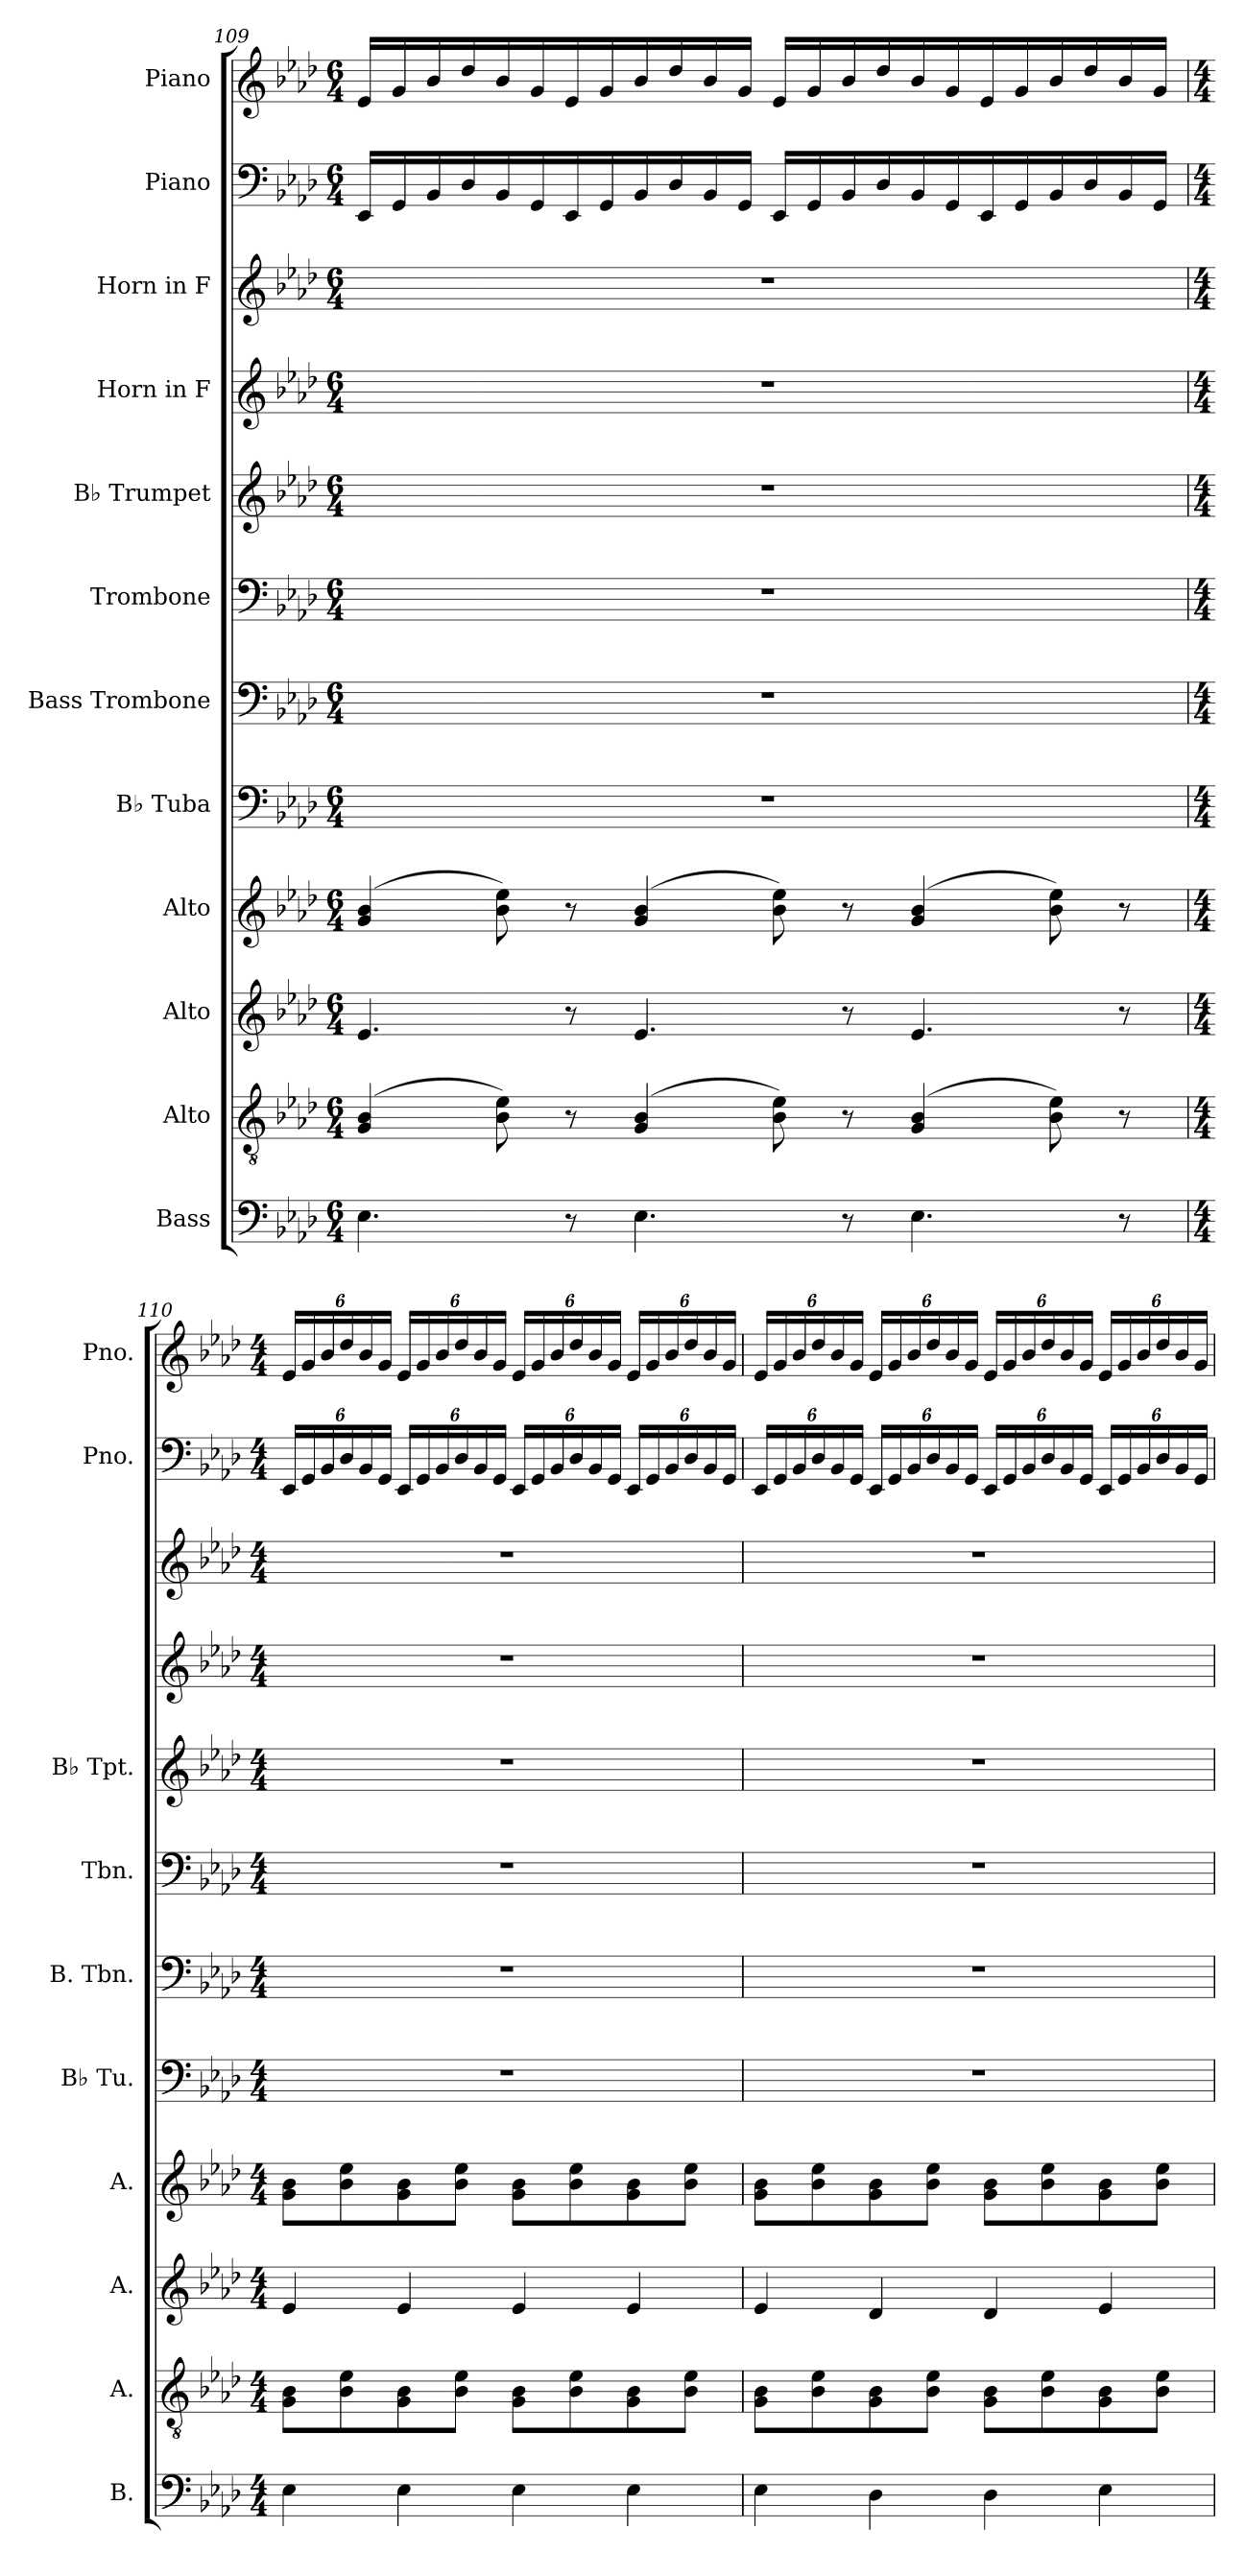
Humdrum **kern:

**kern	**kern	**kern	**kern	**kern	**kern	**kern	**kern	**kern	**kern	**kern	**kern
*part12	*part11	*part10	*part9	*part8	*part7	*part6	*part5	*part4	*part3	*part2	*part1
*staff12	*staff11	*staff10	*staff9	*staff8	*staff7	*staff6	*staff5	*staff4	*staff3	*staff2	*staff1
*I"Bass	*I"Alto	*I"Alto	*I"Alto	*I"B♭ Tuba	*I"Bass Trombone	*I"Trombone	*I"B♭ Trumpet	*I"Horn in F	*I"Horn in F	*I"Piano	*I"Piano
*I'B.	*I'A.	*I'A.	*I'A.	*I'B♭ Tu.	*I'B. Tbn.	*I'Tbn.	*I'B♭ Tpt.	*	*	*I'Pno.	*I'Pno.
!!LO:PB:g=z
*clefF4	*clefGv2	*clefG2	*clefG2	*clefF4	*clefF4	*clefF4	*clefG2	*clefG2	*clefG2	*clefF4	*clefG2
*	*	*	*	*	*	*	*ITrd1c2	*ITrd4c7	*ITrd4c7	*	*
*k[b-e-a-d-]	*k[b-e-a-d-]	*k[b-e-a-d-]	*k[b-e-a-d-]	*k[b-e-a-d-]	*k[b-e-a-d-]	*k[b-e-a-d-]	*k[b-e-a-d-g-c-]	*k[b-e-a-d-g-]	*k[b-e-a-d-g-]	*k[b-e-a-d-]	*k[b-e-a-d-]
*M6/4	*M6/4	*M6/4	*M6/4	*M6/4	*M6/4	*M6/4	*M6/4	*M6/4	*M6/4	*M6/4	*M6/4
=109	=109	=109	=109	=109	=109	=109	=109	=109	=109	=109	=109
4.E-\	(4G/ 4B-/	4.e-/	(4g/ 4b-/	1.r	1.r	1.r	1.r	1.r	1.r	16EE-/LL	16e-/LL
.	.	.	.	.	.	.	.	.	.	16GG/	16g/
.	.	.	.	.	.	.	.	.	.	16BB-/	16b-/
.	.	.	.	.	.	.	.	.	.	16D-/	16dd-/
.	8B-\ 8e-\)	.	8b-\ 8ee-\)	.	.	.	.	.	.	16BB-/	16b-/
.	.	.	.	.	.	.	.	.	.	16GG/	16g/
8r	8r	8r	8r	.	.	.	.	.	.	16EE-/	16e-/
.	.	.	.	.	.	.	.	.	.	16GG/	16g/
4.E-\	(4G/ 4B-/	4.e-/	(4g/ 4b-/	.	.	.	.	.	.	16BB-/	16b-/
.	.	.	.	.	.	.	.	.	.	16D-/	16dd-/
.	.	.	.	.	.	.	.	.	.	16BB-/	16b-/
.	.	.	.	.	.	.	.	.	.	16GG/JJ	16g/JJ
.	8B-\ 8e-\)	.	8b-\ 8ee-\)	.	.	.	.	.	.	16EE-/LL	16e-/LL
.	.	.	.	.	.	.	.	.	.	16GG/	16g/
8r	8r	8r	8r	.	.	.	.	.	.	16BB-/	16b-/
.	.	.	.	.	.	.	.	.	.	16D-/	16dd-/
4.E-\	(4G/ 4B-/	4.e-/	(4g/ 4b-/	.	.	.	.	.	.	16BB-/	16b-/
.	.	.	.	.	.	.	.	.	.	16GG/	16g/
.	.	.	.	.	.	.	.	.	.	16EE-/	16e-/
.	.	.	.	.	.	.	.	.	.	16GG/	16g/
.	8B-\ 8e-\)	.	8b-\ 8ee-\)	.	.	.	.	.	.	16BB-/	16b-/
.	.	.	.	.	.	.	.	.	.	16D-/	16dd-/
8r	8r	8r	8r	.	.	.	.	.	.	16BB-/	16b-/
.	.	.	.	.	.	.	.	.	.	16GG/JJ	16g/JJ
!!LO:PB:g=z
=110	=110	=110	=110	=110	=110	=110	=110	=110	=110	=110	=110
*M4/4	*M4/4	*M4/4	*M4/4	*M4/4	*M4/4	*M4/4	*M4/4	*M4/4	*M4/4	*M4/4	*M4/4
*	*	*	*	*	*	*	*	*	*	*Xbrackettup	*Xbrackettup
4E-\	8G\ 8B-\L	4e-/	8g\ 8b-\L	1r	1r	1r	1r	1r	1r	24EE-/LL	24e-/LL
.	.	.	.	.	.	.	.	.	.	24GG/	24g/
.	.	.	.	.	.	.	.	.	.	24BB-/	24b-/
.	8B-\ 8e-\	.	8b-\ 8ee-\	.	.	.	.	.	.	24D-/	24dd-/
.	.	.	.	.	.	.	.	.	.	24BB-/	24b-/
.	.	.	.	.	.	.	.	.	.	24GG/JJ	24g/JJ
4E-\	8G\ 8B-\	4e-/	8g\ 8b-\	.	.	.	.	.	.	24EE-/LL	24e-/LL
.	.	.	.	.	.	.	.	.	.	24GG/	24g/
.	.	.	.	.	.	.	.	.	.	24BB-/	24b-/
.	8B-\ 8e-\J	.	8b-\ 8ee-\J	.	.	.	.	.	.	24D-/	24dd-/
.	.	.	.	.	.	.	.	.	.	24BB-/	24b-/
.	.	.	.	.	.	.	.	.	.	24GG/JJ	24g/JJ
4E-\	8G\ 8B-\L	4e-/	8g\ 8b-\L	.	.	.	.	.	.	24EE-/LL	24e-/LL
.	.	.	.	.	.	.	.	.	.	24GG/	24g/
.	.	.	.	.	.	.	.	.	.	24BB-/	24b-/
.	8B-\ 8e-\	.	8b-\ 8ee-\	.	.	.	.	.	.	24D-/	24dd-/
.	.	.	.	.	.	.	.	.	.	24BB-/	24b-/
.	.	.	.	.	.	.	.	.	.	24GG/JJ	24g/JJ
4E-\	8G\ 8B-\	4e-/	8g\ 8b-\	.	.	.	.	.	.	24EE-/LL	24e-/LL
.	.	.	.	.	.	.	.	.	.	24GG/	24g/
.	.	.	.	.	.	.	.	.	.	24BB-/	24b-/
.	8B-\ 8e-\J	.	8b-\ 8ee-\J	.	.	.	.	.	.	24D-/	24dd-/
.	.	.	.	.	.	.	.	.	.	24BB-/	24b-/
.	.	.	.	.	.	.	.	.	.	24GG/JJ	24g/JJ
!!LO:PB:g=z
=111	=111	=111	=111	=111	=111	=111	=111	=111	=111	=111	=111
4E-\	8G\ 8B-\L	4e-/	8g\ 8b-\L	1r	1r	1r	1r	1r	1r	24EE-/LL	24e-/LL
.	.	.	.	.	.	.	.	.	.	24GG/	24g/
.	.	.	.	.	.	.	.	.	.	24BB-/	24b-/
.	8B-\ 8e-\	.	8b-\ 8ee-\	.	.	.	.	.	.	24D-/	24dd-/
.	.	.	.	.	.	.	.	.	.	24BB-/	24b-/
.	.	.	.	.	.	.	.	.	.	24GG/JJ	24g/JJ
4D-\	8G\ 8B-\	4d-/	8g\ 8b-\	.	.	.	.	.	.	24EE-/LL	24e-/LL
.	.	.	.	.	.	.	.	.	.	24GG/	24g/
.	.	.	.	.	.	.	.	.	.	24BB-/	24b-/
.	8B-\ 8e-\J	.	8b-\ 8ee-\J	.	.	.	.	.	.	24D-/	24dd-/
.	.	.	.	.	.	.	.	.	.	24BB-/	24b-/
.	.	.	.	.	.	.	.	.	.	24GG/JJ	24g/JJ
4D-\	8G\ 8B-\L	4d-/	8g\ 8b-\L	.	.	.	.	.	.	24EE-/LL	24e-/LL
.	.	.	.	.	.	.	.	.	.	24GG/	24g/
.	.	.	.	.	.	.	.	.	.	24BB-/	24b-/
.	8B-\ 8e-\	.	8b-\ 8ee-\	.	.	.	.	.	.	24D-/	24dd-/
.	.	.	.	.	.	.	.	.	.	24BB-/	24b-/
.	.	.	.	.	.	.	.	.	.	24GG/JJ	24g/JJ
4E-\	8G\ 8B-\	4e-/	8g\ 8b-\	.	.	.	.	.	.	24EE-/LL	24e-/LL
.	.	.	.	.	.	.	.	.	.	24GG/	24g/
.	.	.	.	.	.	.	.	.	.	24BB-/	24b-/
.	8B-\ 8e-\J	.	8b-\ 8ee-\J	.	.	.	.	.	.	24D-/	24dd-/
.	.	.	.	.	.	.	.	.	.	24BB-/	24b-/
.	.	.	.	.	.	.	.	.	.	24GG/JJ	24g/JJ
=	=	=	=	=	=	=	=	=	=	=	=
*-	*-	*-	*-	*-	*-	*-	*-	*-	*-	*-	*-
